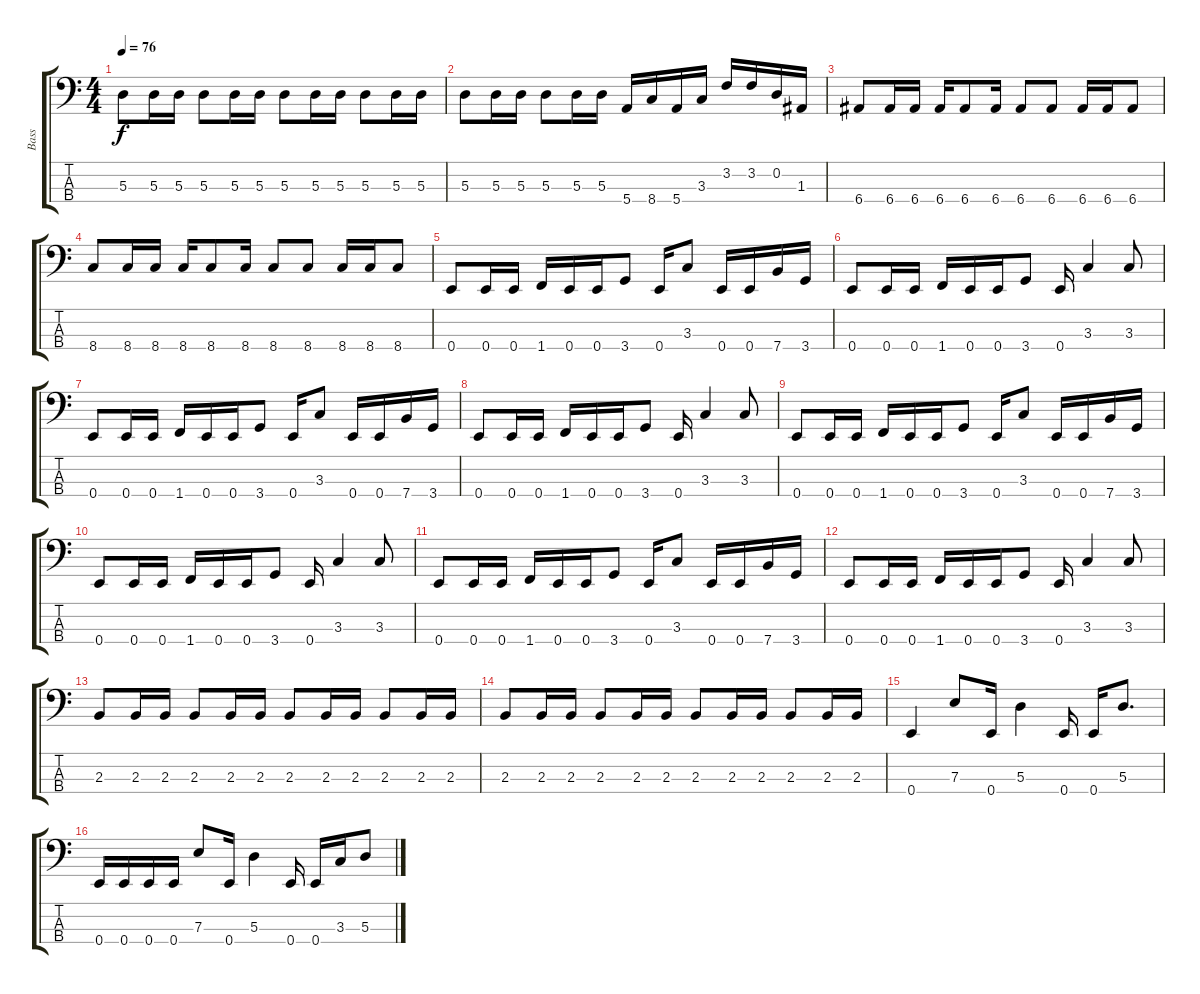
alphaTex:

\track ("Bass" "Bass") {instrument electricbassfinger}
\staff {score tabs}
\tuning (G2 D2 A1 E1) {hide}
\ts (4 4)
\tempo 76
\clef f4
\ks c
5.3.8{dy f} 5.3.16 5.3.16 5.3.8 5.3.16 5.3.16 5.3.8 5.3.16 5.3.16 5.3.8 5.3.16 5.3.16 |
5.3.8 5.3.16 5.3.16 5.3.8 5.3.16 5.3.16 5.4.16 8.4.16 5.4.16 3.3.16 3.2.16 3.2.16 0.2.16 1.3.16 |
6.4.8 6.4.16 6.4.16 6.4.16 6.4.8 6.4.16 6.4.8 6.4.8 6.4.16 6.4.16 6.4.8 |
8.4.8 8.4.16 8.4.16 8.4.16 8.4.8 8.4.16 8.4.8 8.4.8 8.4.16 8.4.16 8.4.8 |
0.4.8 0.4.16 0.4.16 1.4.16 0.4.16 0.4.16 3.4.8 0.4.16 3.3.8 0.4.16 0.4.16 7.4.16 3.4.16 |
0.4.8 0.4.16 0.4.16 1.4.16 0.4.16 0.4.16 3.4.8 0.4.16 3.3.4 3.3.8 |
0.4.8 0.4.16 0.4.16 1.4.16 0.4.16 0.4.16 3.4.8 0.4.16 3.3.8 0.4.16 0.4.16 7.4.16 3.4.16 |
0.4.8 0.4.16 0.4.16 1.4.16 0.4.16 0.4.16 3.4.8 0.4.16 3.3.4 3.3.8 |
0.4.8 0.4.16 0.4.16 1.4.16 0.4.16 0.4.16 3.4.8 0.4.16 3.3.8 0.4.16 0.4.16 7.4.16 3.4.16 |
0.4.8 0.4.16 0.4.16 1.4.16 0.4.16 0.4.16 3.4.8 0.4.16 3.3.4 3.3.8 |
0.4.8 0.4.16 0.4.16 1.4.16 0.4.16 0.4.16 3.4.8 0.4.16 3.3.8 0.4.16 0.4.16 7.4.16 3.4.16 |
0.4.8 0.4.16 0.4.16 1.4.16 0.4.16 0.4.16 3.4.8 0.4.16 3.3.4 3.3.8 |
2.3.8 2.3.16 2.3.16 2.3.8 2.3.16 2.3.16 2.3.8 2.3.16 2.3.16 2.3.8 2.3.16 2.3.16 |
2.3.8 2.3.16 2.3.16 2.3.8 2.3.16 2.3.16 2.3.8 2.3.16 2.3.16 2.3.8 2.3.16 2.3.16 |
0.4.4 7.3.8 0.4.16 5.3.4 0.4.16 0.4.16 5.3.8{d} |
0.4.16 0.4.16 0.4.16 0.4.16 7.3.8 0.4.16 5.3.4 0.4.16 0.4.16 3.3.16 5.3.8
